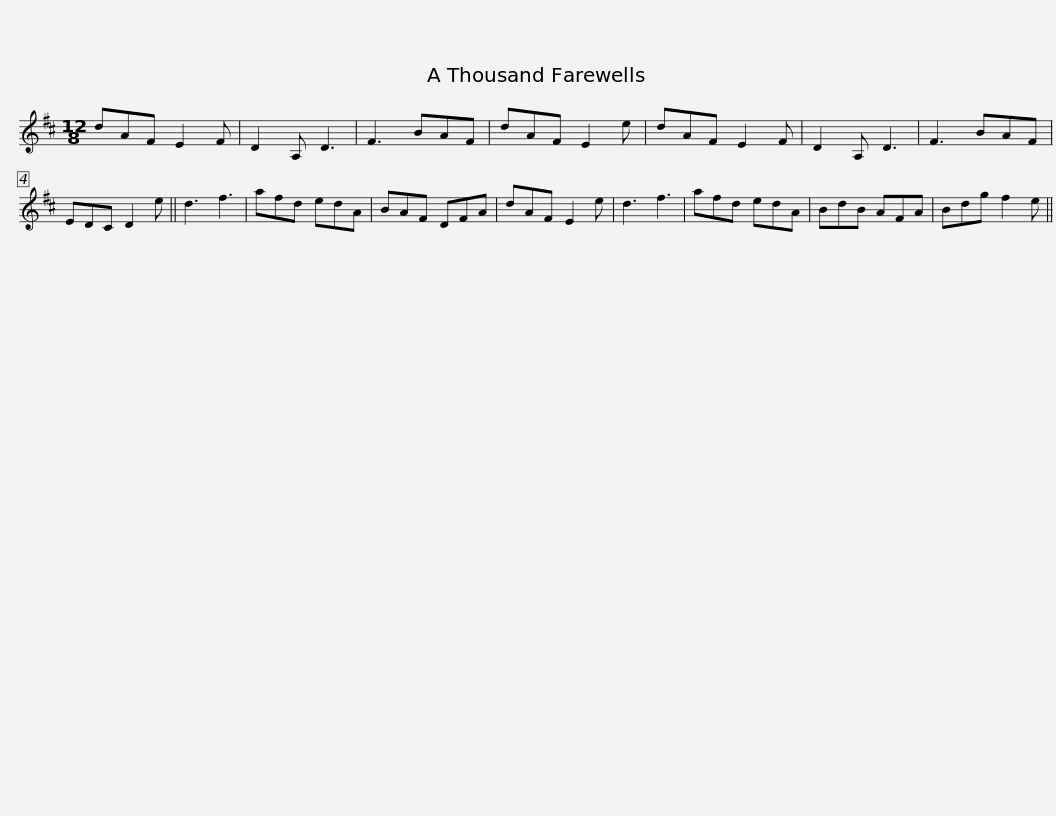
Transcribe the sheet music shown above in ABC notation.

X:1
L:1/8
M:12/8
I:linebreak $
K:D
V:1 treble
V:1
 dAF E2 F | D2 A, D3 | F3 BAF | dAF E2 e | dAF E2 F | %5
 D2 A, D3 | F3 BAF | EDC D2 e || d3 f3 |$ afd edA | %10
 BAF DFA | dAF E2 e | d3 f3 | afd edA | BdB AFA | %15
 Bdg f2 e || %16
